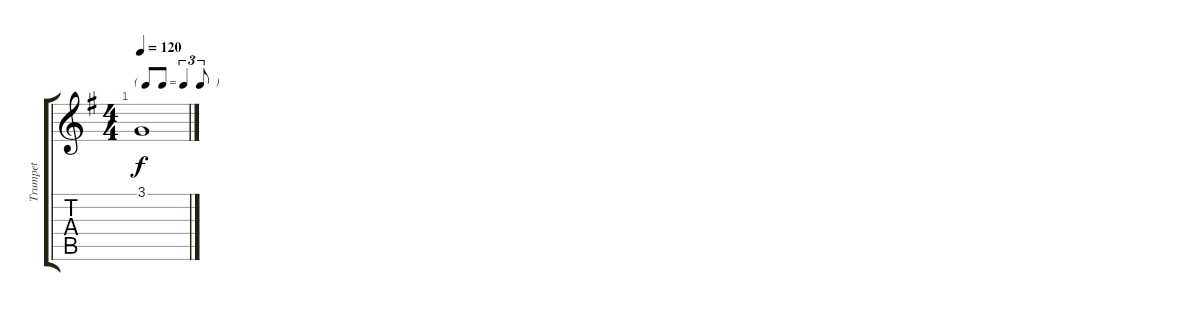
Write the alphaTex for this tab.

\track ("Trumpet" "Trumpet") {instrument trumpet}
\staff {score tabs}
\tuning (E4 B3 G3 D3 A2 E2) {hide}
\ts (4 4)
\tf triplet8th
\tempo 120
\clef g2
\ks g
3.1.1{dy f}
